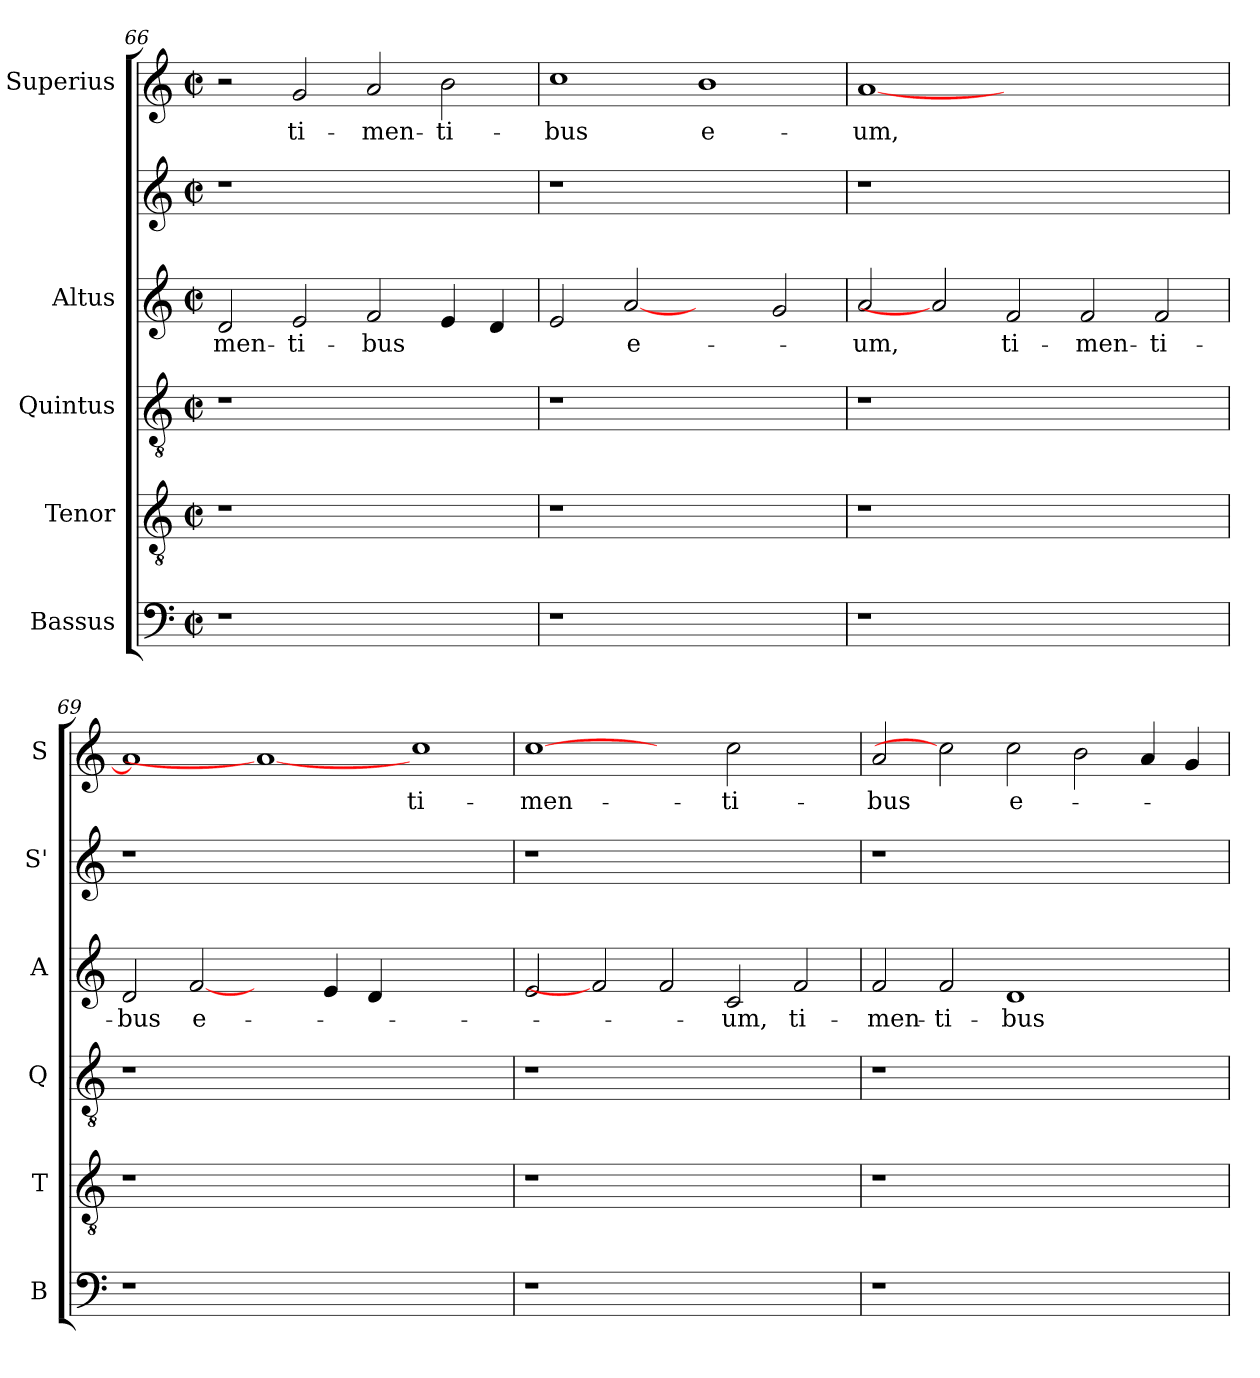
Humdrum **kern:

**kern	**kern	**kern	**kern	**text	**kern	**kern	**text
*part6	*part5	*part4	*part3	*part3	*part2	*part1	*part1
*staff6	*staff5	*staff4	*staff3	*staff3	*staff2	*staff1	*staff1
*I"Bassus	*I"Tenor	*I"Quintus	*I"Altus	*	*	*I"Superius	*
*I'B	*I'T	*I'Q	*I'A	*	*I'S'	*I'S	*
*clefF4	*clefGv2	*clefGv2	*clefG2	*	*clefG2	*clefG2	*
*k[]	*k[]	*k[]	*k[]	*	*k[]	*k[]	*
*C:	*C:	*C:	*C:	*	*C:	*C:	*
*M2/2	*M2/2	*M2/2	*M2/2	*	*M2/2	*M2/2	*
*met(c|)	*met(c|)	*met(c|)	*met(c|)	*	*met(c|)	*met(c|)	*
=66	=66	=66	=66	=66	=66	=66	=66
!	!	!	!	!LO:LY:b	!	!	!
1r	1r	1r	2d/	-men-	1r	2r	.
!	!	!	!	!LO:LY:b	!	!	!LO:LY:b
.	.	.	2e/	-ti-	.	2g/	ti-
!	!	!	!	!LO:LY:b	!	!	!LO:LY:b
1ryy	1ryy	1ryy	2f/	-bus	1ryy	2a/	-men-
!	!	!	!	!	!	!	!LO:LY:b
.	.	.	4e/	.	.	2b\	-ti-
.	.	.	4d/	.	.	.	.
=67	=67	=67	=67	=67	=67	=67	=67
!	!	!	!	!	!	!	!LO:LY:b
1r	1r	1r	2e/	.	1r	1cc	-bus
!	!	!	!	!LO:LY:b	!	!	!
.	.	.	[2a	e-	.	.	.
!	!	!	!	!	!	!	!LO:LY:b
1ryy	1ryy	1ryy	2ryy	.	1ryy	1b	e-
.	.	.	2g/	.	.	.	.
!!LO:LB:g=z
=68	=68	=68	=68	=68	=68	=68	=68
!	!	!	!	!LO:LY:b	!	!	!LO:LY:b
1r	1r	1r	2a/	-um,	1r	[1a	-um,
.	.	.	2a]	.	.	.	.
!	!	!	!	!LO:LY:b	!	!	!
1.ryy	1.ryy	1.ryy	2f/	ti-	1.ryy	1.ryy	.
!	!	!	!	!LO:LY:b	!	!	!
.	.	.	2f/	-men-	.	.	.
!	!	!	!	!LO:LY:b	!	!	!
.	.	.	2f/	-ti-	.	.	.
=69	=69	=69	=69	=69	=69	=69	=69
!	!	!	!	!LO:LY:b	!	!	!
1r	1r	1r	2d/	-bus	1r	1a]	.
!	!	!	!	!LO:LY:b	!	!	!
.	.	.	[2f	e-	.	.	.
0ryy	0ryy	0ryy	2ryy	.	0ryy	1a_	.
.	.	.	4e/	.	.	.	.
.	.	.	4d/	.	.	.	.
!	!	!	!	!	!	!	!LO:LY:b
.	.	.	1ryy	.	.	1cc	ti-
=70	=70	=70	=70	=70	=70	=70	=70
!	!	!	!	!	!	!	!LO:LY:b
1r	1r	1r	2e/	.	1r	[1cc	-men-
.	.	.	2f]	.	.	.	.
1.ryy	1.ryy	1.ryy	2f/	.	1.ryy	2ryy	.
!	!	!	!	!LO:LY:b	!	!	!LO:LY:b
.	.	.	2c/	-um,	.	2cc\	-ti-
!	!	!	!	!LO:LY:b	!	!	!
.	.	.	2f/	ti-	.	2ryy	.
=71	=71	=71	=71	=71	=71	=71	=71
!	!	!	!	!LO:LY:b	!	!	!LO:LY:b
1r	1r	1r	2f/	-men-	1r	2a/	-bus
!	!	!	!	!LO:LY:b	!	!	!
.	.	.	2f/	-ti-	.	2cc]	.
!	!	!	!	!LO:LY:b	!	!	!LO:LY:b
1.ryy	1.ryy	1.ryy	1d	-bus	1.ryy	2cc\	e-
.	.	.	.	.	.	2b\	.
.	.	.	2ryy	.	.	4a/	.
.	.	.	.	.	.	4g/	.
=	=	=	=	=	=	=	=
*-	*-	*-	*-	*-	*-	*-	*-
